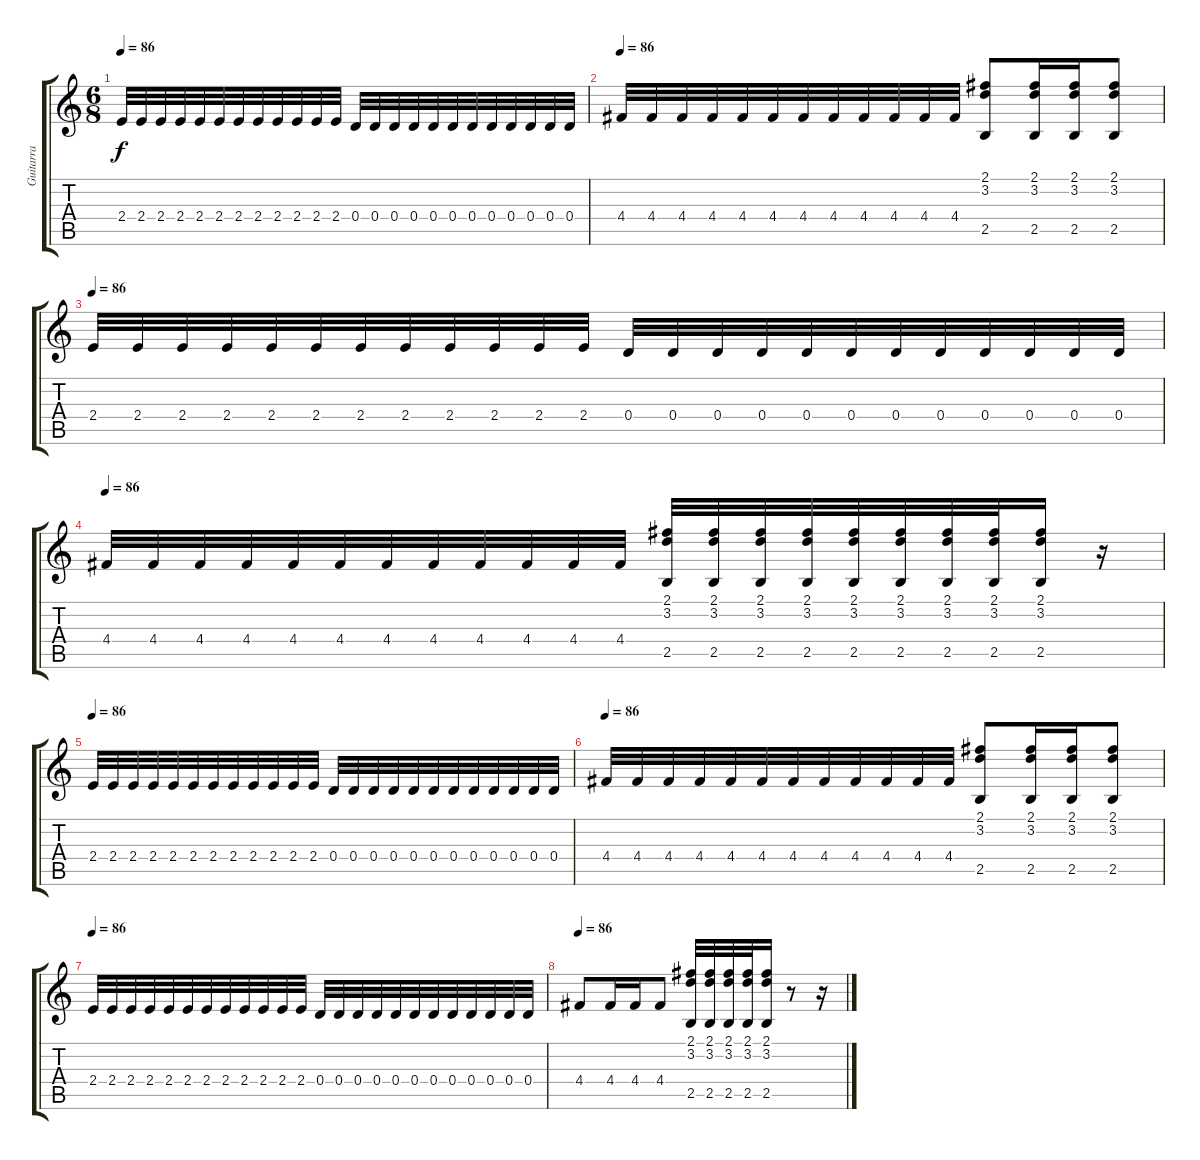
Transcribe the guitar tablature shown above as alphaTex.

\track ("Guitarra" "Guitarra") {instrument distortionguitar}
\staff {score tabs}
\tuning (E4 B3 G3 D3 A2 E2) {hide}
\ts (6 8)
\tempo 86
\clef g2
\ks c
2.4.32{dy f} 2.4.32 2.4.32 2.4.32 2.4.32 2.4.32 2.4.32 2.4.32 2.4.32 2.4.32 2.4.32 2.4.32 0.4.32 0.4.32 0.4.32 0.4.32 0.4.32 0.4.32 0.4.32 0.4.32 0.4.32 0.4.32 0.4.32 0.4.32 |
\tempo 86
4.4.32 4.4.32 4.4.32 4.4.32 4.4.32 4.4.32 4.4.32 4.4.32 4.4.32 4.4.32 4.4.32 4.4.32 (2.1 3.2 2.5).8 (2.1 3.2 2.5).16 (2.1 3.2 2.5).16 (2.1 3.2 2.5).8 |
\tempo 86
2.4.32 2.4.32 2.4.32 2.4.32 2.4.32 2.4.32 2.4.32 2.4.32 2.4.32 2.4.32 2.4.32 2.4.32 0.4.32 0.4.32 0.4.32 0.4.32 0.4.32 0.4.32 0.4.32 0.4.32 0.4.32 0.4.32 0.4.32 0.4.32 |
\tempo 86
4.4.32 4.4.32 4.4.32 4.4.32 4.4.32 4.4.32 4.4.32 4.4.32 4.4.32 4.4.32 4.4.32 4.4.32 (2.1 3.2 2.5).32 (2.1 3.2 2.5).32 (2.1 3.2 2.5).32 (2.1 3.2 2.5).32 (2.1 3.2 2.5).32 (2.1 3.2 2.5).32 (2.1 3.2 2.5).32 (2.1 3.2 2.5).32 (2.1 3.2 2.5).16 r.16 |
\tempo 86
2.4.32 2.4.32 2.4.32 2.4.32 2.4.32 2.4.32 2.4.32 2.4.32 2.4.32 2.4.32 2.4.32 2.4.32 0.4.32 0.4.32 0.4.32 0.4.32 0.4.32 0.4.32 0.4.32 0.4.32 0.4.32 0.4.32 0.4.32 0.4.32 |
\tempo 86
4.4.32 4.4.32 4.4.32 4.4.32 4.4.32 4.4.32 4.4.32 4.4.32 4.4.32 4.4.32 4.4.32 4.4.32 (2.1 3.2 2.5).8 (2.1 3.2 2.5).16 (2.1 3.2 2.5).16 (2.1 3.2 2.5).8 |
\tempo 86
2.4.32 2.4.32 2.4.32 2.4.32 2.4.32 2.4.32 2.4.32 2.4.32 2.4.32 2.4.32 2.4.32 2.4.32 0.4.32 0.4.32 0.4.32 0.4.32 0.4.32 0.4.32 0.4.32 0.4.32 0.4.32 0.4.32 0.4.32 0.4.32 |
\tempo 86
4.4.8 4.4.16 4.4.16 4.4.8 (2.1 3.2 2.5).32 (2.1 3.2 2.5).32 (2.1 3.2 2.5).32 (2.1 3.2 2.5).32 (2.1 3.2 2.5).16 r.8 r.16
